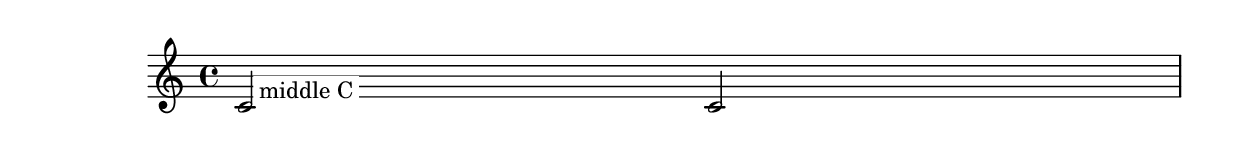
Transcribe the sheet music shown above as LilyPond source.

%% Do not edit this file; it is automatically
%% generated from LSR http://lsr.dsi.unimi.it
%% This file is in the public domain.
\version "2.13.39"

\header {
  lsrtags = "editorial-annotations, text"

%% Translation of GIT committish: 5160eccb26cee0bfd802d844233e4a8d795a1e94
  texidoces = "
La instrucción @code{\\whiteout} intercala un rectángulo blanco
debajo de un elemento de marcado.  Este rectángulo blanco no tapa
a ningún otro objeto gráfico, puesto que las líneas del pentagrama
están en una capa inferior a la de la mayor parte de los otros
objetos.

"
  doctitlees = "Poner en blanco las líneas del pentagrama utilizando la instrucción \\whiteout"

  texidoc = "
The @code{\\whiteout} command underlays a markup with a white box.
Since staff lines are in a lower layer than most other grobs, this
white box will not overlap any other grob.

"
  doctitle = "Blanking staff lines using the \\whiteout command"
} % begin verbatim

\layout { ragged-right = ##f }
\relative c' {
  \override TextScript #'extra-offset = #'(2 . 4)
  c2-\markup { \whiteout \pad-markup #0.5 "middle C" } c
}

